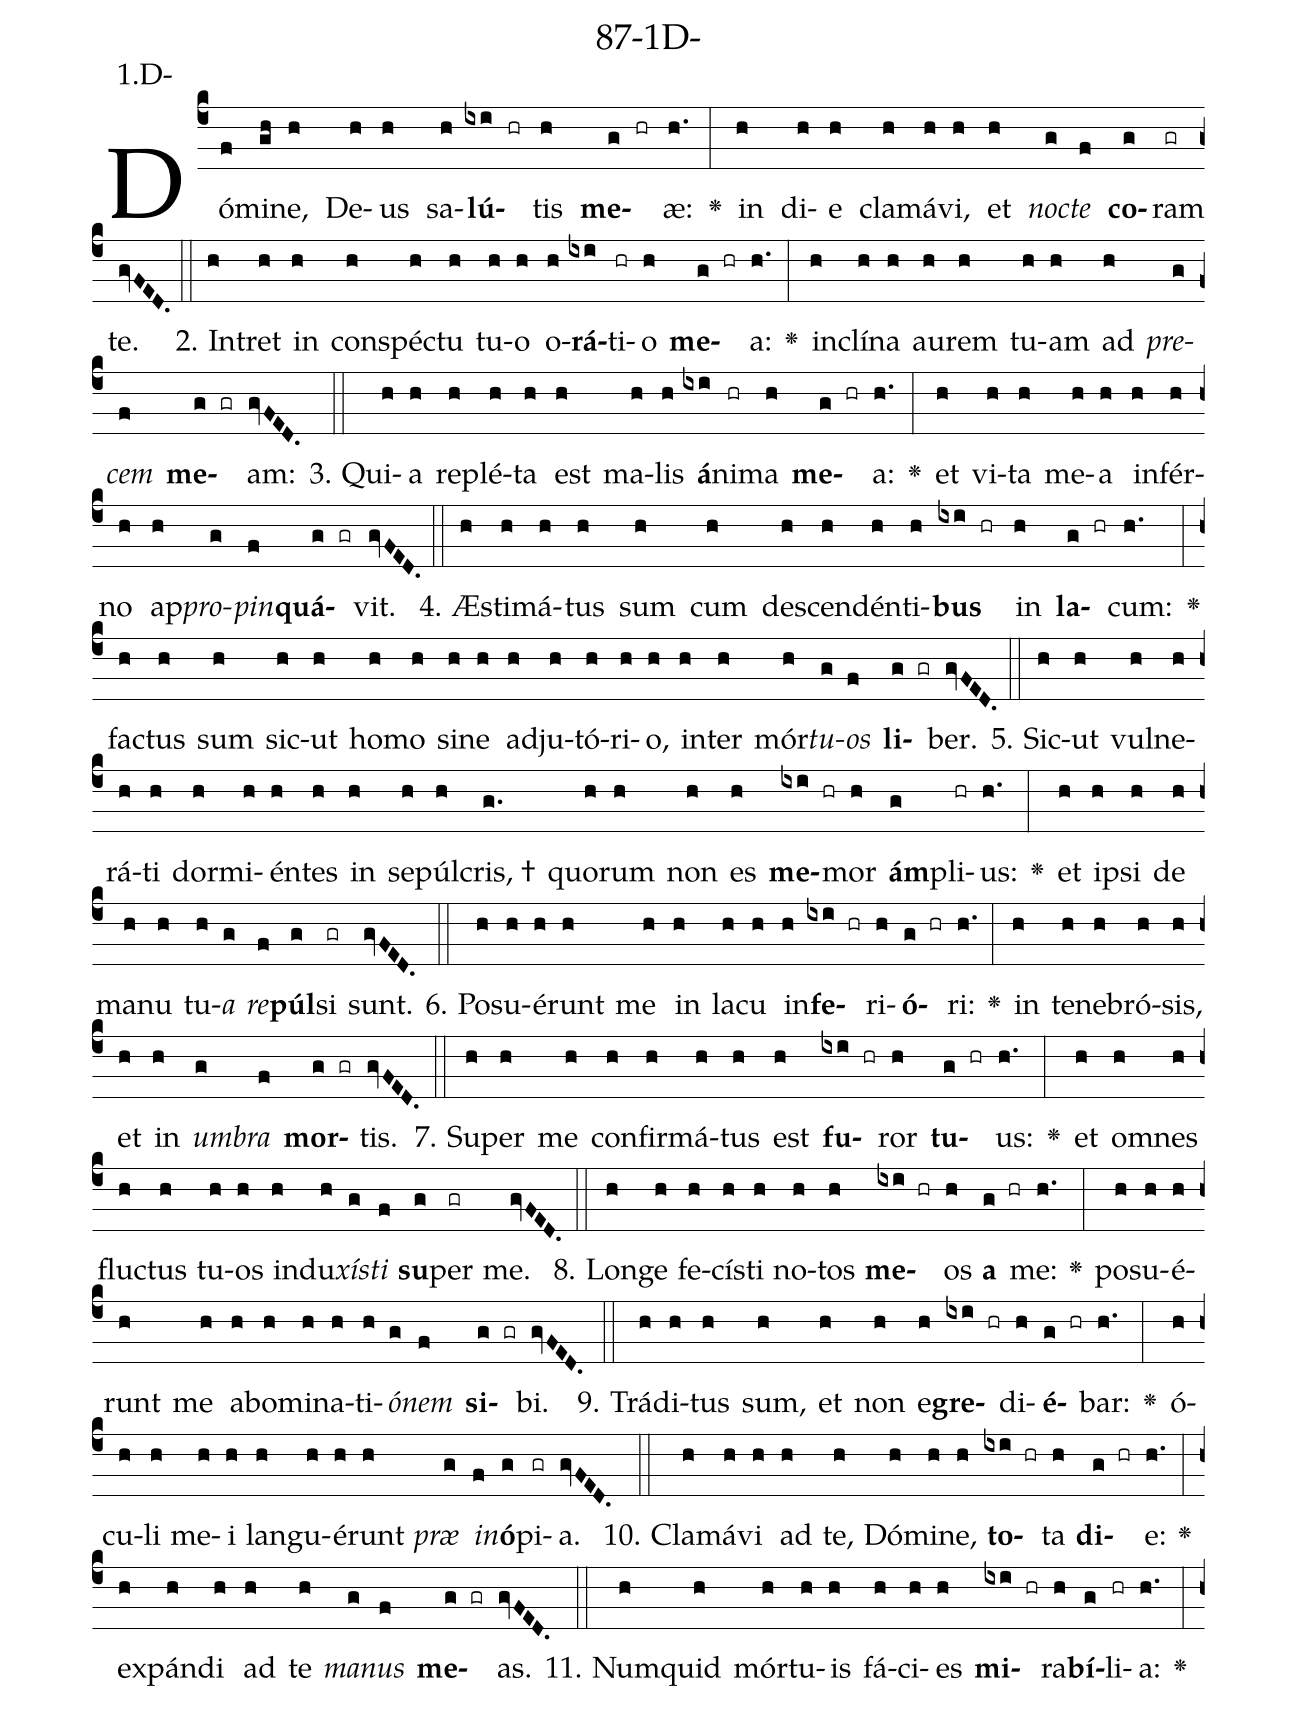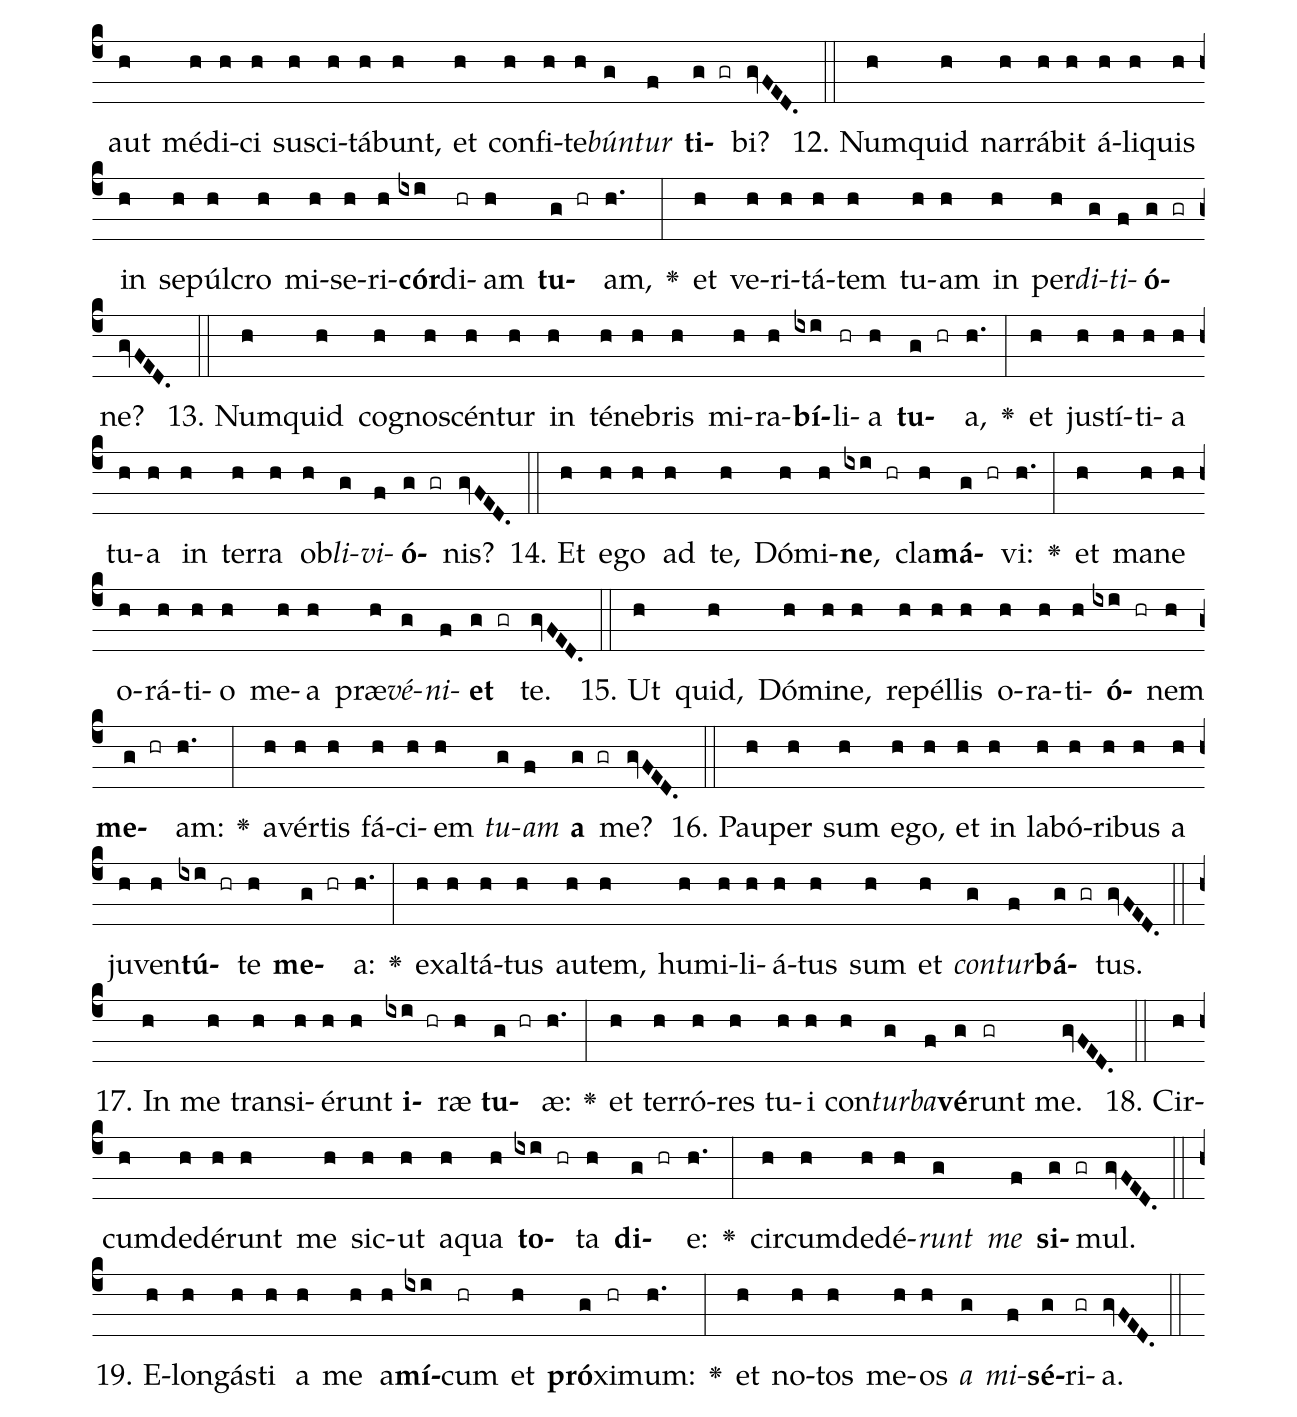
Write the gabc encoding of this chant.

name: 87-1D-;
annotation: 1.D-;
%%
(c4)Dó(f)mi(gh)ne,(h) De(h)us(h) sa(h)<b>lú</b>(ixi hr)tis(h) <b>me</b>(g hr)æ:(h.) <v>\greheightstar</v>(:) in(h) di(h)e(h) cla(h)má(h)vi,(h) et(h) <i>noc</i>(g)<i>te</i>(f) <b>co</b>(g)ram(gr) te.(gvFED.) (::)
2. In(h)tret(h) in(h) con(h)spéc(h)tu(h) tu(h)o(h) o(h)<b>rá</b>(ixi)ti(hr)o(h) <b>me</b>(g hr)a:(h.) <v>\greheightstar</v>(:) in(h)clí(h)na(h) au(h)rem(h) tu(h)am(h) ad(h) <i>pre</i>(g)<i>cem</i>(f) <b>me</b>(g gr)am:(gvFED.) (::)
3. Qui(h)a(h) re(h)plé(h)ta(h) est(h) ma(h)lis(h) <b>á</b>(ixi)ni(hr)ma(h) <b>me</b>(g hr)a:(h.) <v>\greheightstar</v>(:) et(h) vi(h)ta(h) me(h)a(h) in(h)fér(h)no(h) ap(h)<i>pro</i>(g)<i>pin</i>(f)<b>quá</b>(g gr)vit.(gvFED.) (::)
4. Æs(h)ti(h)má(h)tus(h) sum(h) cum(h) de(h)scen(h)dén(h)ti(h)<b>bus</b>(ixi hr) in(h) <b>la</b>(g hr)cum:(h.) <v>\greheightstar</v>(:) fac(h)tus(h) sum(h) sic(h)ut(h) ho(h)mo(h) si(h)ne(h) ad(h)ju(h)tó(h)ri(h)o,(h) in(h)ter(h) mór(h)<i>tu</i>(g)<i>os</i>(f) <b>li</b>(g gr)ber.(gvFED.) (::)
5. Sic(h)ut(h) vul(h)ne(h)rá(h)ti(h) dor(h)mi(h)én(h)tes(h) in(h) se(h)púl(h)cris, †(g.) quo(h)rum(h) non(h) es(h) <b>me</b>(ixi hr)mor(h) <b>ám</b>(g)pli(hr)us:(h.) <v>\greheightstar</v>(:) et(h) ip(h)si(h) de(h) ma(h)nu(h) tu(h)<i>a</i>(g) <i>re</i>(f)<b>púl</b>(g)si(gr) sunt.(gvFED.) (::)
6. Po(h)su(h)é(h)runt(h) me(h) in(h) la(h)cu(h) in(h)<b>fe</b>(ixi hr)ri(h)<b>ó</b>(g hr)ri:(h.) <v>\greheightstar</v>(:) in(h) te(h)ne(h)bró(h)sis,(h) et(h) in(h) <i>um</i>(g)<i>bra</i>(f) <b>mor</b>(g gr)tis.(gvFED.) (::)
7. Su(h)per(h) me(h) con(h)fir(h)má(h)tus(h) est(h) <b>fu</b>(ixi hr)ror(h) <b>tu</b>(g hr)us:(h.) <v>\greheightstar</v>(:) et(h) om(h)nes(h) fluc(h)tus(h) tu(h)os(h) in(h)du(h)<i>xís</i>(g)<i>ti</i>(f) <b>su</b>(g)per(gr) me.(gvFED.) (::)
8. Lon(h)ge(h) fe(h)cís(h)ti(h) no(h)tos(h) <b>me</b>(ixi hr)os(h) <b>a</b>(g hr) me:(h.) <v>\greheightstar</v>(:) po(h)su(h)é(h)runt(h) me(h) ab(h)o(h)mi(h)na(h)ti(h)<i>ó</i>(g)<i>nem</i>(f) <b>si</b>(g gr)bi.(gvFED.) (::)
9. Trá(h)di(h)tus(h) sum,(h) et(h) non(h) e(h)<b>gre</b>(ixi hr)di(h)<b>é</b>(g hr)bar:(h.) <v>\greheightstar</v>(:) ó(h)cu(h)li(h) me(h)i(h) lan(h)gu(h)é(h)runt(h) <i>præ</i>(g) <i>in</i>(f)<b>ó</b>(g)pi(gr)a.(gvFED.) (::)
10. Cla(h)má(h)vi(h) ad(h) te,(h) Dó(h)mi(h)ne,(h) <b>to</b>(ixi hr)ta(h) <b>di</b>(g hr)e:(h.) <v>\greheightstar</v>(:) ex(h)pán(h)di(h) ad(h) te(h) <i>ma</i>(g)<i>nus</i>(f) <b>me</b>(g gr)as.(gvFED.) (::)
11. Num(h)quid(h) mór(h)tu(h)is(h) fá(h)ci(h)es(h) <b>mi</b>(ixi hr)ra(h)<b>bí</b>(g)li(hr)a:(h.) <v>\greheightstar</v>(:) aut(h) mé(h)di(h)ci(h) su(h)sci(h)tá(h)bunt,(h) et(h) con(h)fi(h)te(h)<i>bún</i>(g)<i>tur</i>(f) <b>ti</b>(g gr)bi?(gvFED.) (::)
12. Num(h)quid(h) nar(h)rá(h)bit(h) á(h)li(h)quis(h) in(h) se(h)púl(h)cro(h) mi(h)se(h)ri(h)<b>cór</b>(ixi)di(hr)am(h) <b>tu</b>(g hr)am,(h.) <v>\greheightstar</v>(:) et(h) ve(h)ri(h)tá(h)tem(h) tu(h)am(h) in(h) per(h)<i>di</i>(g)<i>ti</i>(f)<b>ó</b>(g gr)ne?(gvFED.) (::)
13. Num(h)quid(h) co(h)gno(h)scén(h)tur(h) in(h) té(h)ne(h)bris(h) mi(h)ra(h)<b>bí</b>(ixi)li(hr)a(h) <b>tu</b>(g hr)a,(h.) <v>\greheightstar</v>(:) et(h) jus(h)tí(h)ti(h)a(h) tu(h)a(h) in(h) ter(h)ra(h) ob(h)<i>li</i>(g)<i>vi</i>(f)<b>ó</b>(g gr)nis?(gvFED.) (::)
14. Et(h) e(h)go(h) ad(h) te,(h) Dó(h)mi(h)<b>ne</b>,(ixi hr) cla(h)<b>má</b>(g hr)vi:(h.) <v>\greheightstar</v>(:) et(h) ma(h)ne(h) o(h)rá(h)ti(h)o(h) me(h)a(h) præ(h)<i>vé</i>(g)<i>ni</i>(f)<b>et</b>(g gr) te.(gvFED.) (::)
15. Ut(h) quid,(h) Dó(h)mi(h)ne,(h) re(h)pél(h)lis(h) o(h)ra(h)ti(h)<b>ó</b>(ixi hr)nem(h) <b>me</b>(g hr)am:(h.) <v>\greheightstar</v>(:) a(h)vér(h)tis(h) fá(h)ci(h)em(h) <i>tu</i>(g)<i>am</i>(f) <b>a</b>(g gr) me?(gvFED.) (::)
16. Pau(h)per(h) sum(h) e(h)go,(h) et(h) in(h) la(h)bó(h)ri(h)bus(h) a(h) ju(h)ven(h)<b>tú</b>(ixi hr)te(h) <b>me</b>(g hr)a:(h.) <v>\greheightstar</v>(:) ex(h)al(h)tá(h)tus(h) au(h)tem,(h) hu(h)mi(h)li(h)á(h)tus(h) sum(h) et(h) <i>con</i>(g)<i>tur</i>(f)<b>bá</b>(g gr)tus.(gvFED.) (::)
17. In(h) me(h) trans(h)i(h)é(h)runt(h) <b>i</b>(ixi hr)ræ(h) <b>tu</b>(g hr)æ:(h.) <v>\greheightstar</v>(:) et(h) ter(h)ró(h)res(h) tu(h)i(h) con(h)<i>tur</i>(g)<i>ba</i>(f)<b>vé</b>(g)runt(gr) me.(gvFED.) (::)
18. Cir(h)cum(h)de(h)dé(h)runt(h) me(h) sic(h)ut(h) a(h)qua(h) <b>to</b>(ixi hr)ta(h) <b>di</b>(g hr)e:(h.) <v>\greheightstar</v>(:) cir(h)cum(h)de(h)dé(h)<i>runt</i>(g) <i>me</i>(f) <b>si</b>(g gr)mul.(gvFED.) (::)
19. E(h)lon(h)gás(h)ti(h) a(h) me(h) a(h)<b>mí</b>(ixi)cum(hr) et(h) <b>pró</b>(g)xi(hr)mum:(h.) <v>\greheightstar</v>(:) et(h) no(h)tos(h) me(h)os(h) <i>a</i>(g) <i>mi</i>(f)<b>sé</b>(g)ri(gr)a.(gvFED.) (::)
